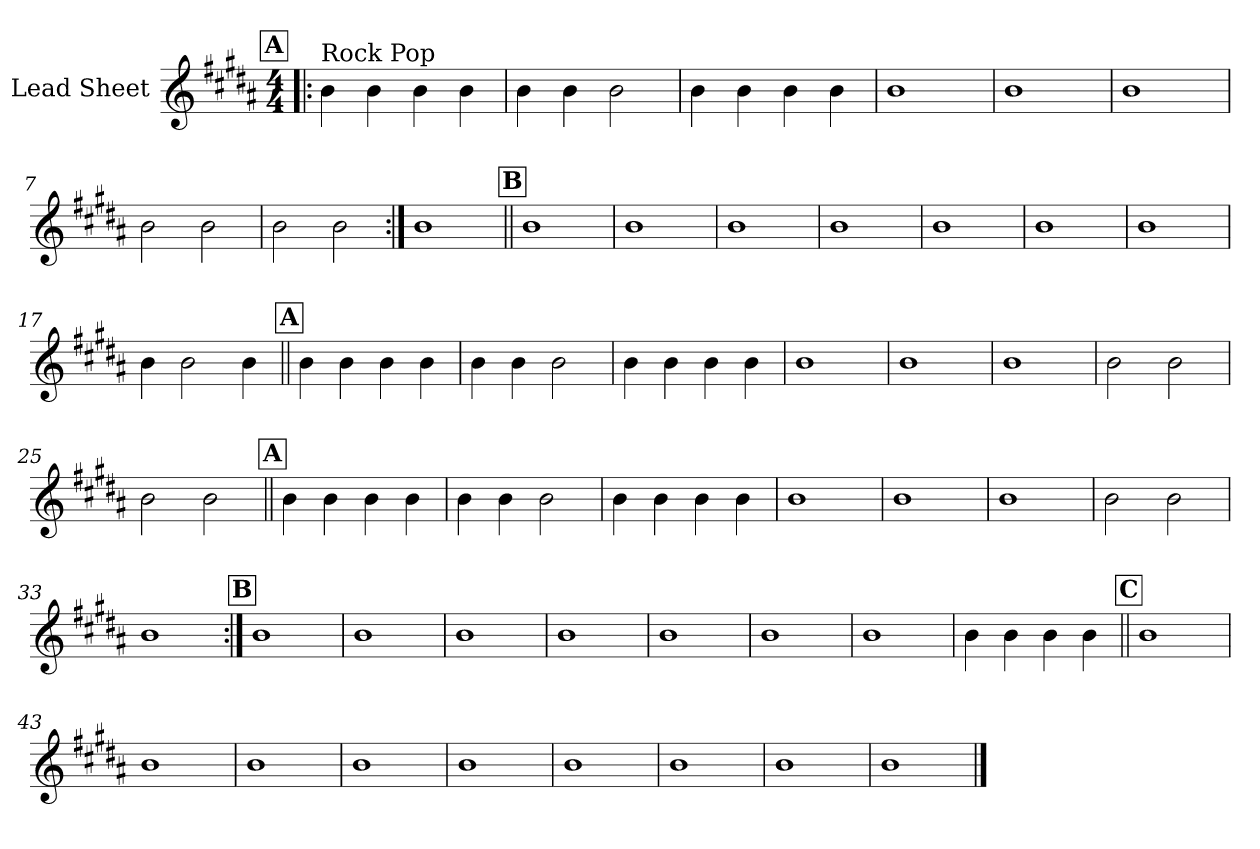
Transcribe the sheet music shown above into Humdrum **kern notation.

**kern
*part1
*staff1
*I"Lead Sheet
*clefG2
*k[f#c#g#d#a#]
*B:
*M4/4
*MM113
!!LO:REH:place=s1:a:fs=14:t=A
=1!|:
!LO:TX:a:t=Rock Pop
4b\
4b\
4b\
4b\
=2
4b\
4b\
2b\
=3
4b\
4b\
4b\
4b\
=4
1b
!!LO:LB:g=z
=5
1b
=6
1b
=7
2b\
2b\
=8
2b\
2b\
=9:|!
1b
!!LO:LB:g=z
!!LO:REH:place=s1:a:fs=14:t=B
=10||
1b
=11
1b
=12
1b
=13
1b
!!LO:LB:g=z
=14
1b
=15
1b
=16
1b
=17
4b\
2b\
4b\
!!LO:LB:g=z
!!LO:REH:place=s1:a:fs=14:t=A
=18||
4b\
4b\
4b\
4b\
=19
4b\
4b\
2b\
=20
4b\
4b\
4b\
4b\
=21
1b
!!LO:LB:g=z
=22
1b
=23
1b
=24
2b\
2b\
=25
2b\
2b\
!!LO:LB:g=z
!!LO:REH:place=s1:a:fs=14:t=A
=26||
4b\
4b\
4b\
4b\
=27
4b\
4b\
2b\
=28
4b\
4b\
4b\
4b\
=29
1b
!!LO:LB:g=z
=30
1b
=31
1b
=32
2b\
2b\
=33
1b
!!LO:LB:g=z
!!LO:REH:place=s1:a:fs=14:t=B
=34:|!
1b
=35
1b
=36
1b
=37
1b
!!LO:LB:g=z
=38
1b
=39
1b
=40
1b
=41
4b\
4b\
4b\
4b\
!!LO:PB:g=z
!!LO:REH:place=s1:a:fs=14:t=C
=42||
1b
=43
1b
=44
1b
=45
1b
!!LO:LB:g=z
=46
1b
=47
1b
=48
1b
=49
1b
=50
1b
==
*-
